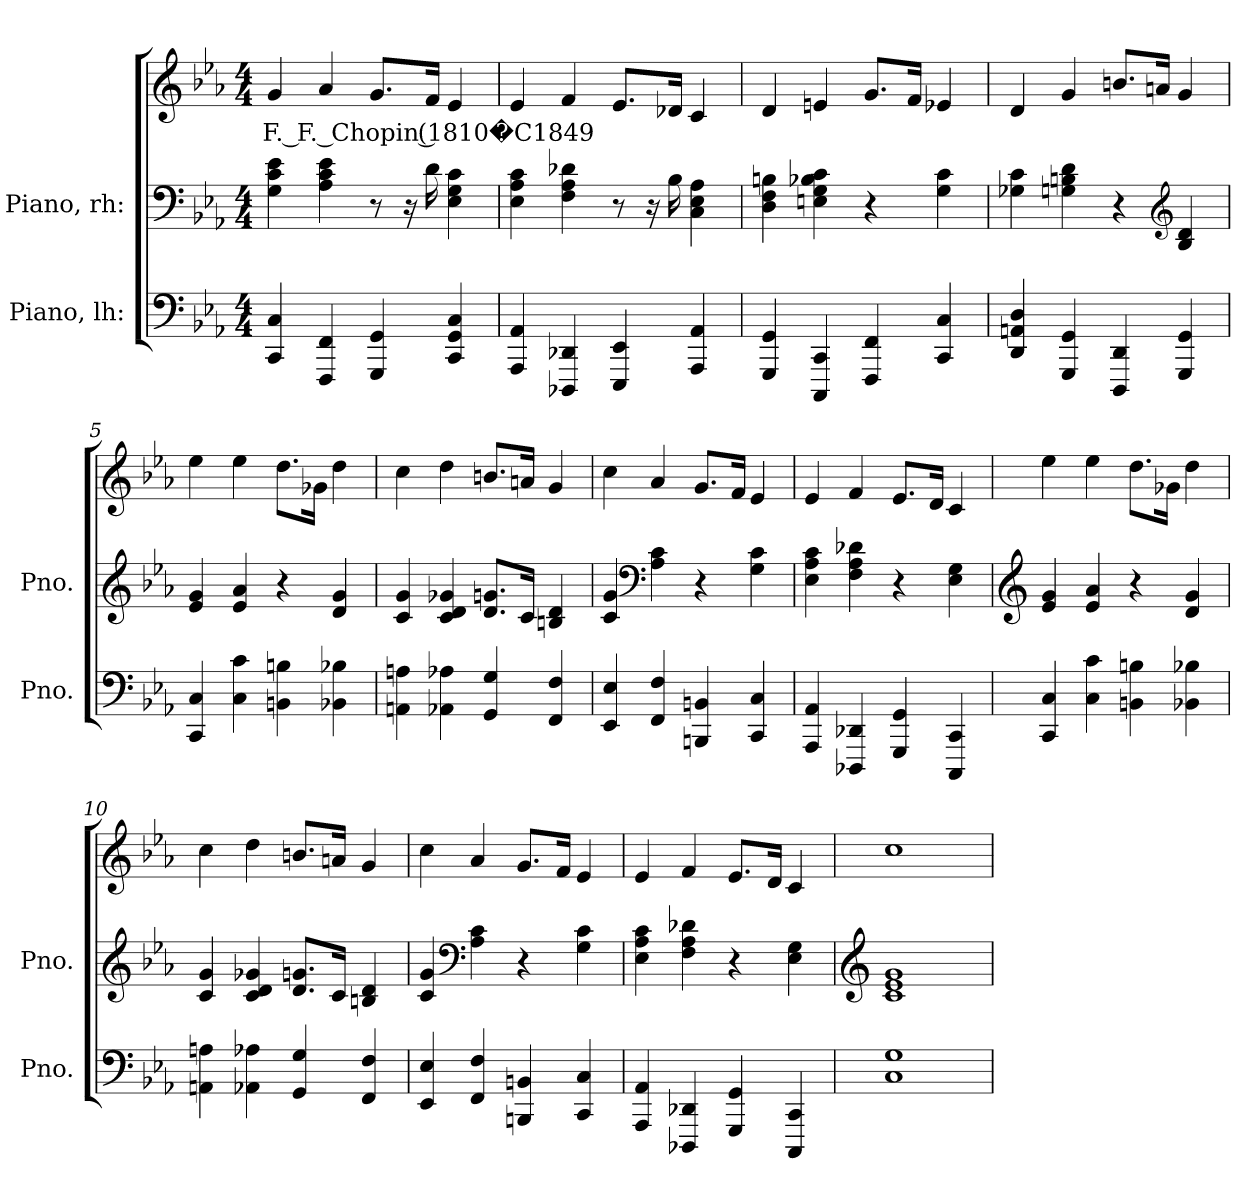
**kern	**kern	**kern	**text
*part2	*part1	*part1	*part1
*staff3	*staff2	*staff1	*staff1
*I"Piano, lh:	*I"Piano, rh:	*	*
*I'Pno.	*I'Pno.	*	*
*clefF4	*clefF4	*clefG2	*
*k[b-e-a-]	*k[b-e-a-]	*k[b-e-a-]	*
*M4/4	*M4/4	*M4/4	*
*MM42	*MM42	*MM42	*
=1	=1	=1	=1
!	!	!	!LO:LY:b
4CC/ 4C/	4G\ 4c\ 4e-\	4g/	F. F. Chopin (1810�C1849
4FFF/ 4FF/	4A-\ 4c\ 4e-\	4a-/	.
4GGG/ 4GG/	8r	8.g/L	.
.	16r	.	.
.	16d\	16f/Jk	.
4CC/ 4GG/ 4C/	4E-\ 4G\ 4c\	4e-/	.
=2	=2	=2	=2
4AAA-/ 4AA-/	4E-\ 4A-\ 4c\	4e-/	.
4DDD-X/ 4DD-X/	4F\ 4A-\ 4d-X\	4f/	.
4EEE-/ 4EE-/	8r	8.e-/L	.
.	16r	.	.
.	16B-\	16d-X/Jk	.
4AAA-/ 4AA-/	4C\ 4E-\ 4A-\	4c/	.
=3	=3	=3	=3
4GGG/ 4GG/	4D\ 4F\ 4Bn\	4d/	.
4CCC/ 4CC/	4En\ 4G\ 4B-X\ 4c\	4en/	.
4FFF/ 4FF/	4r	8.g/L	.
.	.	16f/Jk	.
4CC/ 4C/	4G\ 4c\	4e-X/	.
!!LO:LB:g=z
=4	=4	=4	=4
4DD/ 4AAn/ 4D/	4G-X\ 4c\	4d/	.
4GGG/ 4GG/	4Gn\ 4Bn\ 4d\	4g/	.
4DDD/ 4DD/	4r	8.bn/L	.
.	.	16an/Jk	.
*	*clefG2	*	*
4GGG/ 4GG/	4B/ 4d/	4g/	.
=5	=5	=5	=5
4CC/ 4C/	4e-/ 4g/	4ee-\	.
4C\ 4c\	4e-/ 4a-/	4ee-\	.
4BBn\ 4Bn\	4r	8.dd\L	.
.	.	16g-X\Jk	.
4BB-X\ 4B-X\	4d/ 4g/	4dd\	.
=6	=6	=6	=6
4AAn\ 4An\	4c/ 4g/	4cc\	.
4AA-X\ 4A-X\	4c/ 4d/ 4g-X/	4dd\	.
4GG/ 4G/	8.d/ 8.gn/L	8.bn/L	.
.	16c/Jk	16an/Jk	.
4FF/ 4F/	4Bn/ 4d/	4g/	.
=7	=7	=7	=7
4EE-/ 4E-/	4c/ 4g/	4cc\	.
*	*clefF4	*	*
4FF/ 4F/	4A-\ 4c\	4a-/	.
4BBBn/ 4BBn/	4r	8.g/L	.
.	.	16f/Jk	.
4CC/ 4C/	4G\ 4c\	4e-/	.
!!LO:LB:g=z
=8	=8	=8	=8
4AAA-/ 4AA-/	4E-\ 4A-\ 4c\	4e-/	.
4DDD-X/ 4DD-X/	4F\ 4A-\ 4d-X\	4f/	.
4GGG/ 4GG/	4r	8.e-/L	.
.	.	16d/Jk	.
4CCC/ 4CC/	4E-\ 4G\	4c/	.
=9	=9	=9	=9
*	*clefG2	*	*
4CC/ 4C/	4e-/ 4g/	4ee-\	.
4C\ 4c\	4e-/ 4a-/	4ee-\	.
4BBn\ 4Bn\	4r	8.dd\L	.
.	.	16g-X\Jk	.
4BB-X\ 4B-X\	4d/ 4g/	4dd\	.
=10	=10	=10	=10
4AAn\ 4An\	4c/ 4g/	4cc\	.
4AA-X\ 4A-X\	4c/ 4d/ 4g-X/	4dd\	.
4GG/ 4G/	8.d/ 8.gn/L	8.bn/L	.
.	16c/Jk	16an/Jk	.
4FF/ 4F/	4Bn/ 4d/	4g/	.
=11	=11	=11	=11
4EE-/ 4E-/	4c/ 4g/	4cc\	.
*	*clefF4	*	*
4FF/ 4F/	4A-\ 4c\	4a-/	.
4BBBn/ 4BBn/	4r	8.g/L	.
.	.	16f/Jk	.
4CC/ 4C/	4G\ 4c\	4e-/	.
!!LO:LB:g=z
=12	=12	=12	=12
4AAA-/ 4AA-/	4E-\ 4A-\ 4c\	4e-/	.
4DDD-X/ 4DD-X/	4F\ 4A-\ 4d-X\	4f/	.
4GGG/ 4GG/	4r	8.e-/L	.
.	.	16d/Jk	.
4CCC/ 4CC/	4E-\ 4G\	4c/	.
=13	=13	=13	=13
*	*clefG2	*	*
1C 1G	1c 1e- 1g	1cc	.
=	=	=	=
*-	*-	*-	*-
